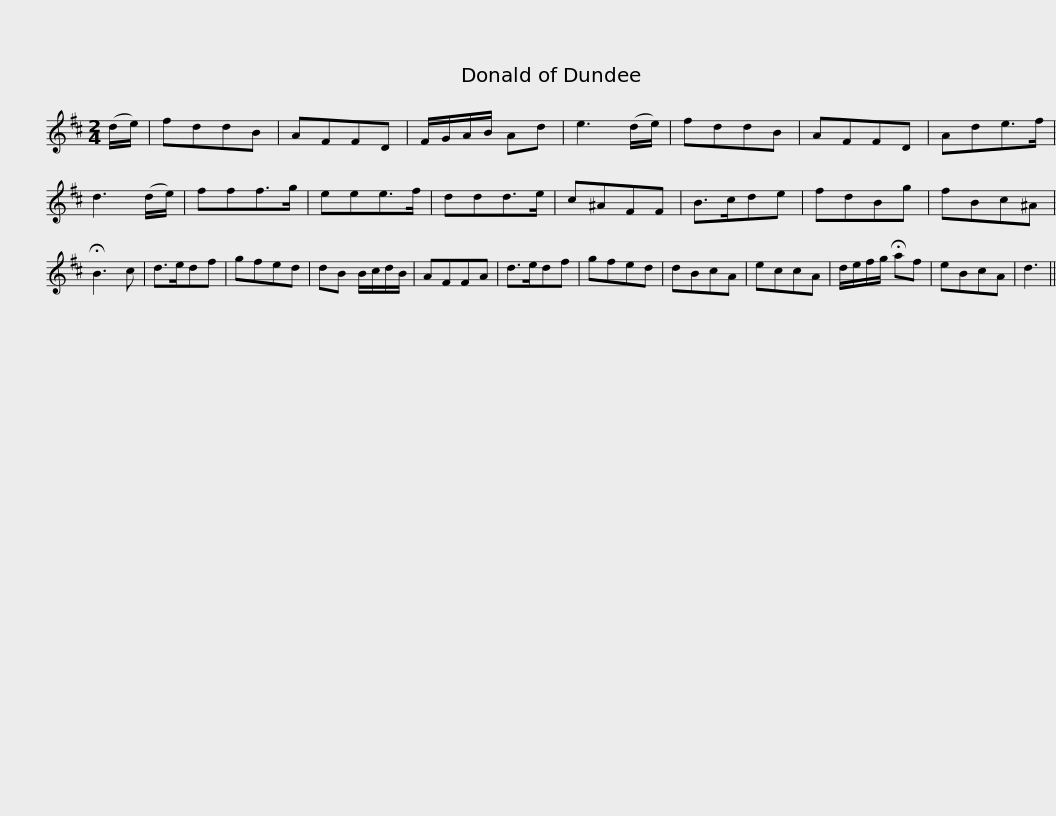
X:1
L:1/8
M:2/4
I:linebreak $
K:D
V:1 treble
V:1
 (d/e/) | fddB | AFFD | F/G/A/B/ Ad | e3 (d/e/) | %5
 fddB | AFFD | Ade>f | d3 (d/e/) | fff>g |$ %10
 eee>f | ddd>e | c^AFF | B>cde | fdBg | %15
 fBc^A | !fermata!B3 c | d>edf | gfed | dB B/c/d/B/ |$ %20
 AFFA | d>edf | gfed | dBcA | eccA | %25
 d/e/f/g/ !fermata!af | eBcA | d3 || %28
